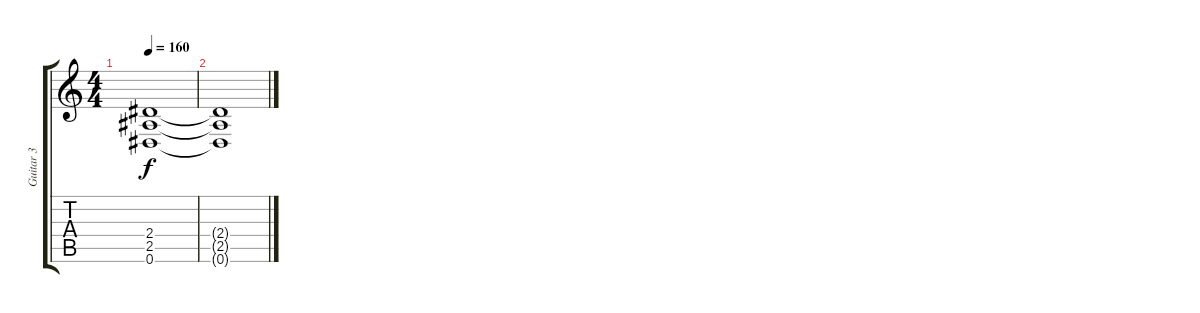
\track ("Guitar 3" "Guitar 3") {instrument electricguitarclean}
\staff {score tabs}
\tuning (Eb4 Bb3 Gb3 Db3 Ab2 Eb2) {hide}
\ts (4 4)
\tempo 160
\clef g2
\ks c
(2.4{t} 2.5{t} 0.6{t}).1{dy f volume 0} |
(2.4{t} 2.5{t} 0.6{t}).1
